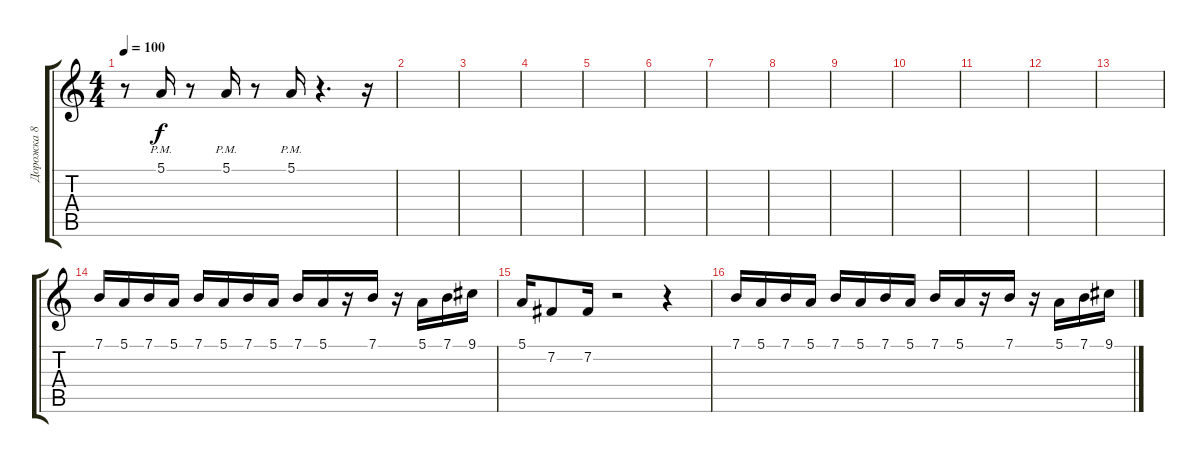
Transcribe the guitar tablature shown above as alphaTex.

\track ("Дорожка 8" "Дорожка 8") {instrument brightacousticpiano}
\staff {score tabs}
\tuning (E4 B3 G3 D3 A2 E2) {hide}
\ts (4 4)
\tempo 100
\clef g2
\ks c
r.8{dy f} 5.1{pm}.16 r.8 5.1{pm}.16 r.8 5.1{pm}.16 r.4{d} r.16 |
|
|
|
|
|
|
|
|
|
|
|
|
7.1.16 5.1.16 7.1.16 5.1.16 7.1.16 5.1.16 7.1.16 5.1.16 7.1.16 5.1.16 r.16 7.1.16 r.16 5.1.16 7.1.16 9.1.16 |
5.1.16 7.2.8 7.2.16 r.2 r.4 |
7.1.16 5.1.16 7.1.16 5.1.16 7.1.16 5.1.16 7.1.16 5.1.16 7.1.16 5.1.16 r.16 7.1.16 r.16 5.1.16 7.1.16 9.1.16
